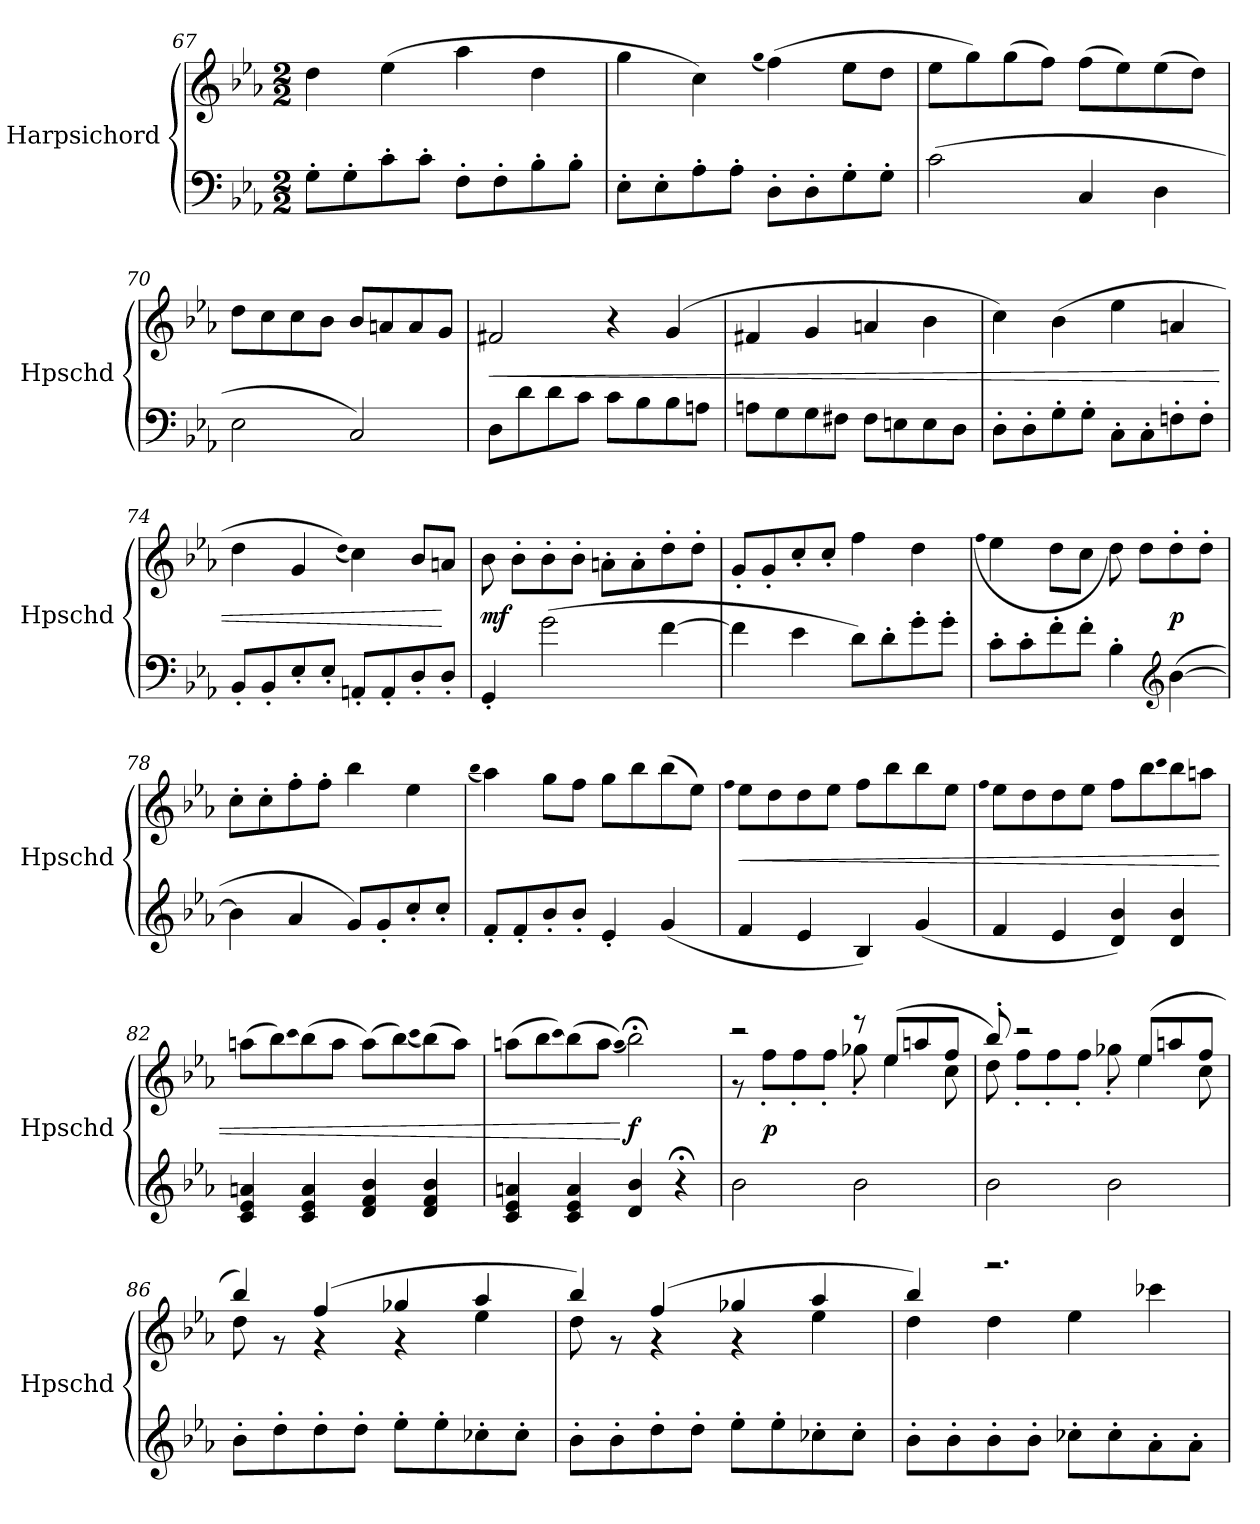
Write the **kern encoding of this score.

**kern	**kern	**dynam
*part1	*part1	*part1
*staff2	*staff1	*staff1/2
*I"Harpsichord	*	*
*I'Hpschd	*	*
*clefF4	*clefG2	*
*k[b-e-a-]	*k[b-e-a-]	*
*E-:	*E-:	*
*M2/2	*M2/2	*
=67	=67	=67
8G'L	4dd	.
8G'	.	.
8c'	(4ee-	.
8c'J	.	.
8F'L	4aa-	.
8F'	.	.
8B-'	4dd	.
8B-'J	.	.
=68	=68	=68
8E-'L	4gg	.
8E-'	.	.
8A-'	4cc)	.
8A-'J	.	.
.	(qgg	.
8D'L	(4ff)	.
8D'	.	.
8G'	8ee-L	.
8G'J	8ddJ	.
=69	=69	=69
(2c	8ee-L	.
.	8gg)	.
.	(8gg	.
.	8ffJ)	.
4C	(8ffL	.
.	8ee-)	.
4D	(8ee-	.
.	8ddJ)	.
=70	=70	=70
2E-	8ddL	.
.	8cc	.
.	8cc	.
.	8b-J	.
2C)	8b-L	.
.	8an	.
.	8a	.
.	8gJ	.
=71	=71	=71
8DL	2f#X	<
8d	.	.
8d	.	.
8cJ	.	.
8cL	4r	.
8B-	.	.
8B-	(4g	.
8AnJ	.	.
=72	=72	=72
8AnL	4f#X	.
8G	.	.
8G	4g	.
8F#XJ	.	.
8F#L	4an	.
8En	.	.
8E	4b-	.
8DJ	.	.
=73	=73	=73
8D'L	4cc)	.
8D'	.	.
8G'	(4b-	.
8G'J	.	.
8C'L	4ee-	.
8C'	.	.
8Fn'	4an	.
8F'J	.	.
=74	=74	=74
8BB-'L	4dd	.
8BB-'	.	.
8E-'	4g	.
8E-'J	.	.
.	(qdd)	.
8AAn'L	4cc)	.
8AA'	.	.
8D'	8b-L	.
8D'J	8anJ	[
=75	=75	=75
4GG'	8b-	mf
.	8b-'L	.
(2g	8b-'	.
.	8b-'J	.
.	8an'L	.
.	8a'	.
[4f	8dd'	.
.	8dd'J	.
=76	=76	=76
4f]	8g'L	.
.	8g'	.
4e-	8cc'	.
.	8cc'J	.
8dL)	4ff	.
8d'	.	.
8g'	4dd	.
8g'J	.	.
=77	=77	=77
.	(qff	.
8c'L	4ee-	.
8c'	.	.
8f'	8ddL	.
8f'J	8ccJ	.
4B-'	8dd)	.
.	8ddL	.
*clefG2	*	*
([4b-	8dd'	p
.	8dd'J	.
=78	=78	=78
4b-]	8cc'L	.
.	8cc'	.
4a-	8ff'	.
.	8ff'J	.
8gL)	4bb-	.
8g'	.	.
8cc'	4ee-	.
8cc'J	.	.
=79	=79	=79
.	(qbb-	.
8f'L	4aa-)	.
8f'	.	.
8b-'	8ggL	.
8b-'J	8ffJ	.
4e-'	8ggL	.
.	8bb-	.
(4g	(8bb-	.
.	8ee-J)	.
=80	=80	=80
.	qff	.
4f	8ee-L	<
.	8dd	.
4e-	8dd	.
.	8ee-J	.
4B-)	8ffL	.
.	8bb-	.
(4g	8bb-	.
.	8ee-J	.
=81	=81	=81
.	qff	.
4f	8ee-L	.
.	8dd	.
4e-	8dd	.
.	8ee-J	.
4d 4b-)	8ffL	.
.	8bb-	.
.	qccc	.
4d 4b-	8bb-	.
.	8aanJ	.
=82	=82	=82
4c 4e- 4an	(8aanL	.
.	[8bb-)	.
.	qccc	.
4c 4e- 4a	(8bb-]	.
.	8aaJ	.
4d 4f 4b-	(8aaL)	.
.	8bb-)	.
.	(qccc	.
4d 4f 4b-	(8bb-)	.
.	8aaJ)	.
=83	=83	=83
4c 4e- 4an	(8aanL	.
.	[8bb-	.
.	qccc)	.
4c 4e- 4a	(8bb-]	.
.	8aaJ	.
.	(qaa)	.
4d 4b-	2bb-;<)	[ f
4r;<	.	.
=84	=84	=84
*	*^	*
2b-	2r	8r	.
.	.	8ff'L	p
.	.	8ff'	.
.	.	8ff'J	.
2b-	8r	8gg-X'	.
.	(8ee-L	4ee-	.
.	8aan	.	.
.	8ffJ	8cc	.
=85	=85	=85	=85
2b-	8bb-'	8dd)	.
.	2r	8ff'L	.
.	.	8ff'	.
.	.	8ff'J	.
2b-	.	8gg-X'	.
.	(8ee-L	4ee-	.
.	8aan	.	.
.	8ffJ	8cc	.
=86	=86	=86	=86
8b-'L	4bb-)	8dd	.
8dd'	.	8r	.
8dd'	(4ff	4r	.
8dd'J	.	.	.
8ee-'L	4gg-X	4r	.
8ee-'	.	.	.
8cc-X'	4aa-	4ee-	.
8cc-'J	.	.	.
=87	=87	=87	=87
8b-'L	4bb-)	8dd	.
8b-'	.	8r	.
8dd'	(4ff	4r	.
8dd'J	.	.	.
8ee-'L	4gg-X	4r	.
8ee-'	.	.	.
8cc-X'	4aa-	4ee-	.
8cc-'J	.	.	.
=88	=88	=88	=88
8b-'L	4bb-)	4dd	.
8b-'	.	.	.
8b-'	2.r	4dd	.
8b-'J	.	.	.
8cc-X'L	.	4ee-	.
8cc-'	.	.	.
8a-'	.	4ccc-X	.
8a-'J	.	.	.
*	*v	*v	*
=	=	=
*-	*-	*-
